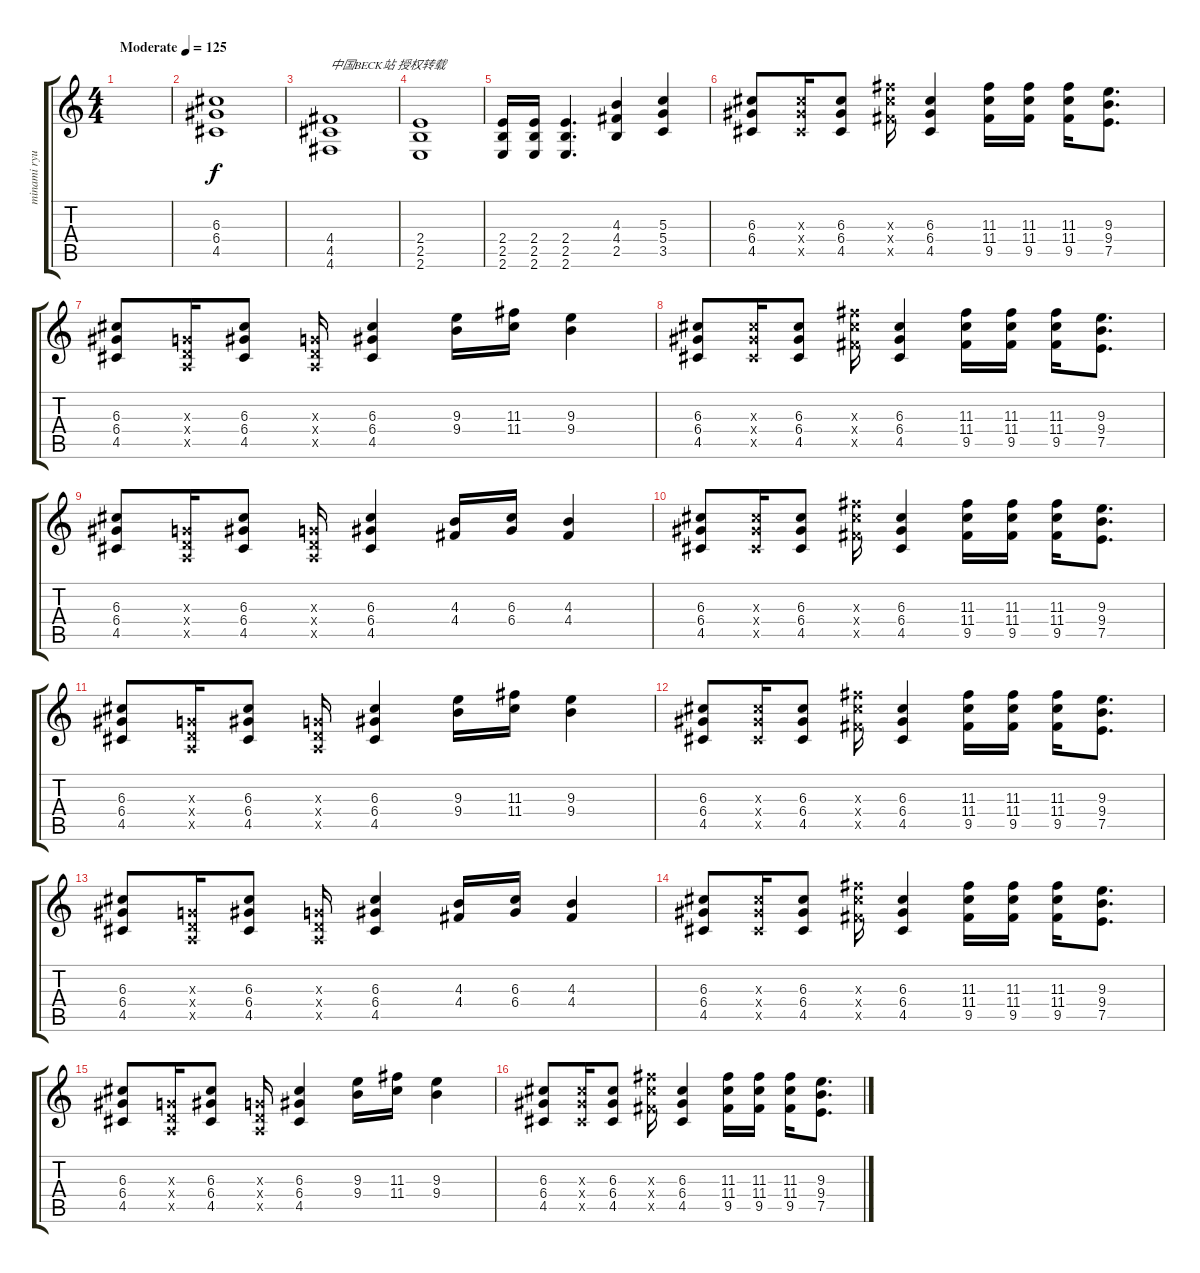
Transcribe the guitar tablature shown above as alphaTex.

\track ("minami ryusuke" "minami ryu") {instrument distortionguitar}
\staff {score tabs}
\tuning (E4 B3 G3 D3 A2 D2) {hide}
\ts (4 4)
\tempo (125 "Moderate")
\clef g2
\ks c
|
(6.3 6.4 4.5).1 |
(4.4 4.5 4.6).1{txt "中国BECK站 授权转载"} |
(2.4 2.5 2.6).1 |
(2.4 2.5 2.6).16 (2.4 2.5 2.6).16 (2.4 2.5 2.6).4{d} (4.3 4.4 2.5).4 (5.3 5.4 3.5).4 |
(6.3 6.4 4.5).8 (6.3{x} 6.4{x} 4.5{x}).16 (6.3 6.4 4.5).8 (11.3{x} 11.4{x} 9.5{x}).16 (6.3 6.4 4.5).4 (11.3 11.4 9.5).16 (11.3 11.4 9.5).16 (11.3 11.4 9.5).16 (9.3 9.4 7.5).8{d} |
(6.3 6.4 4.5).8 (0.3{x} 0.4{x} 0.5{x}).16 (6.3 6.4 4.5).8 (0.3{x} 0.4{x} 0.5{x}).16 (6.3 6.4 4.5).4 (9.3 9.4).16 (11.3 11.4).16 (9.3 9.4).4 |
(6.3 6.4 4.5).8 (6.3{x} 6.4{x} 4.5{x}).16 (6.3 6.4 4.5).8 (11.3{x} 11.4{x} 9.5{x}).16 (6.3 6.4 4.5).4 (11.3 11.4 9.5).16 (11.3 11.4 9.5).16 (11.3 11.4 9.5).16 (9.3 9.4 7.5).8{d} |
(6.3 6.4 4.5).8 (0.3{x} 0.4{x} 0.5{x}).16 (6.3 6.4 4.5).8 (0.3{x} 0.4{x} 0.5{x}).16 (6.3 6.4 4.5).4 (4.3 4.4).16 (6.3 6.4).16 (4.3 4.4).4 |
(6.3 6.4 4.5).8 (6.3{x} 6.4{x} 4.5{x}).16 (6.3 6.4 4.5).8 (11.3{x} 11.4{x} 9.5{x}).16 (6.3 6.4 4.5).4 (11.3 11.4 9.5).16 (11.3 11.4 9.5).16 (11.3 11.4 9.5).16 (9.3 9.4 7.5).8{d} |
(6.3 6.4 4.5).8 (0.3{x} 0.4{x} 0.5{x}).16 (6.3 6.4 4.5).8 (0.3{x} 0.4{x} 0.5{x}).16 (6.3 6.4 4.5).4 (9.3 9.4).16 (11.3 11.4).16 (9.3 9.4).4 |
(6.3 6.4 4.5).8 (6.3{x} 6.4{x} 4.5{x}).16 (6.3 6.4 4.5).8 (11.3{x} 11.4{x} 9.5{x}).16 (6.3 6.4 4.5).4 (11.3 11.4 9.5).16 (11.3 11.4 9.5).16 (11.3 11.4 9.5).16 (9.3 9.4 7.5).8{d} |
(6.3 6.4 4.5).8 (0.3{x} 0.4{x} 0.5{x}).16 (6.3 6.4 4.5).8 (0.3{x} 0.4{x} 0.5{x}).16 (6.3 6.4 4.5).4 (4.3 4.4).16 (6.3 6.4).16 (4.3 4.4).4 |
(6.3 6.4 4.5).8 (6.3{x} 6.4{x} 4.5{x}).16 (6.3 6.4 4.5).8 (11.3{x} 11.4{x} 9.5{x}).16 (6.3 6.4 4.5).4 (11.3 11.4 9.5).16 (11.3 11.4 9.5).16 (11.3 11.4 9.5).16 (9.3 9.4 7.5).8{d} |
(6.3 6.4 4.5).8 (0.3{x} 0.4{x} 0.5{x}).16 (6.3 6.4 4.5).8 (0.3{x} 0.4{x} 0.5{x}).16 (6.3 6.4 4.5).4 (9.3 9.4).16 (11.3 11.4).16 (9.3 9.4).4 |
(6.3 6.4 4.5).8 (6.3{x} 6.4{x} 4.5{x}).16 (6.3 6.4 4.5).8 (11.3{x} 11.4{x} 9.5{x}).16 (6.3 6.4 4.5).4 (11.3 11.4 9.5).16 (11.3 11.4 9.5).16 (11.3 11.4 9.5).16 (9.3 9.4 7.5).8{d}
